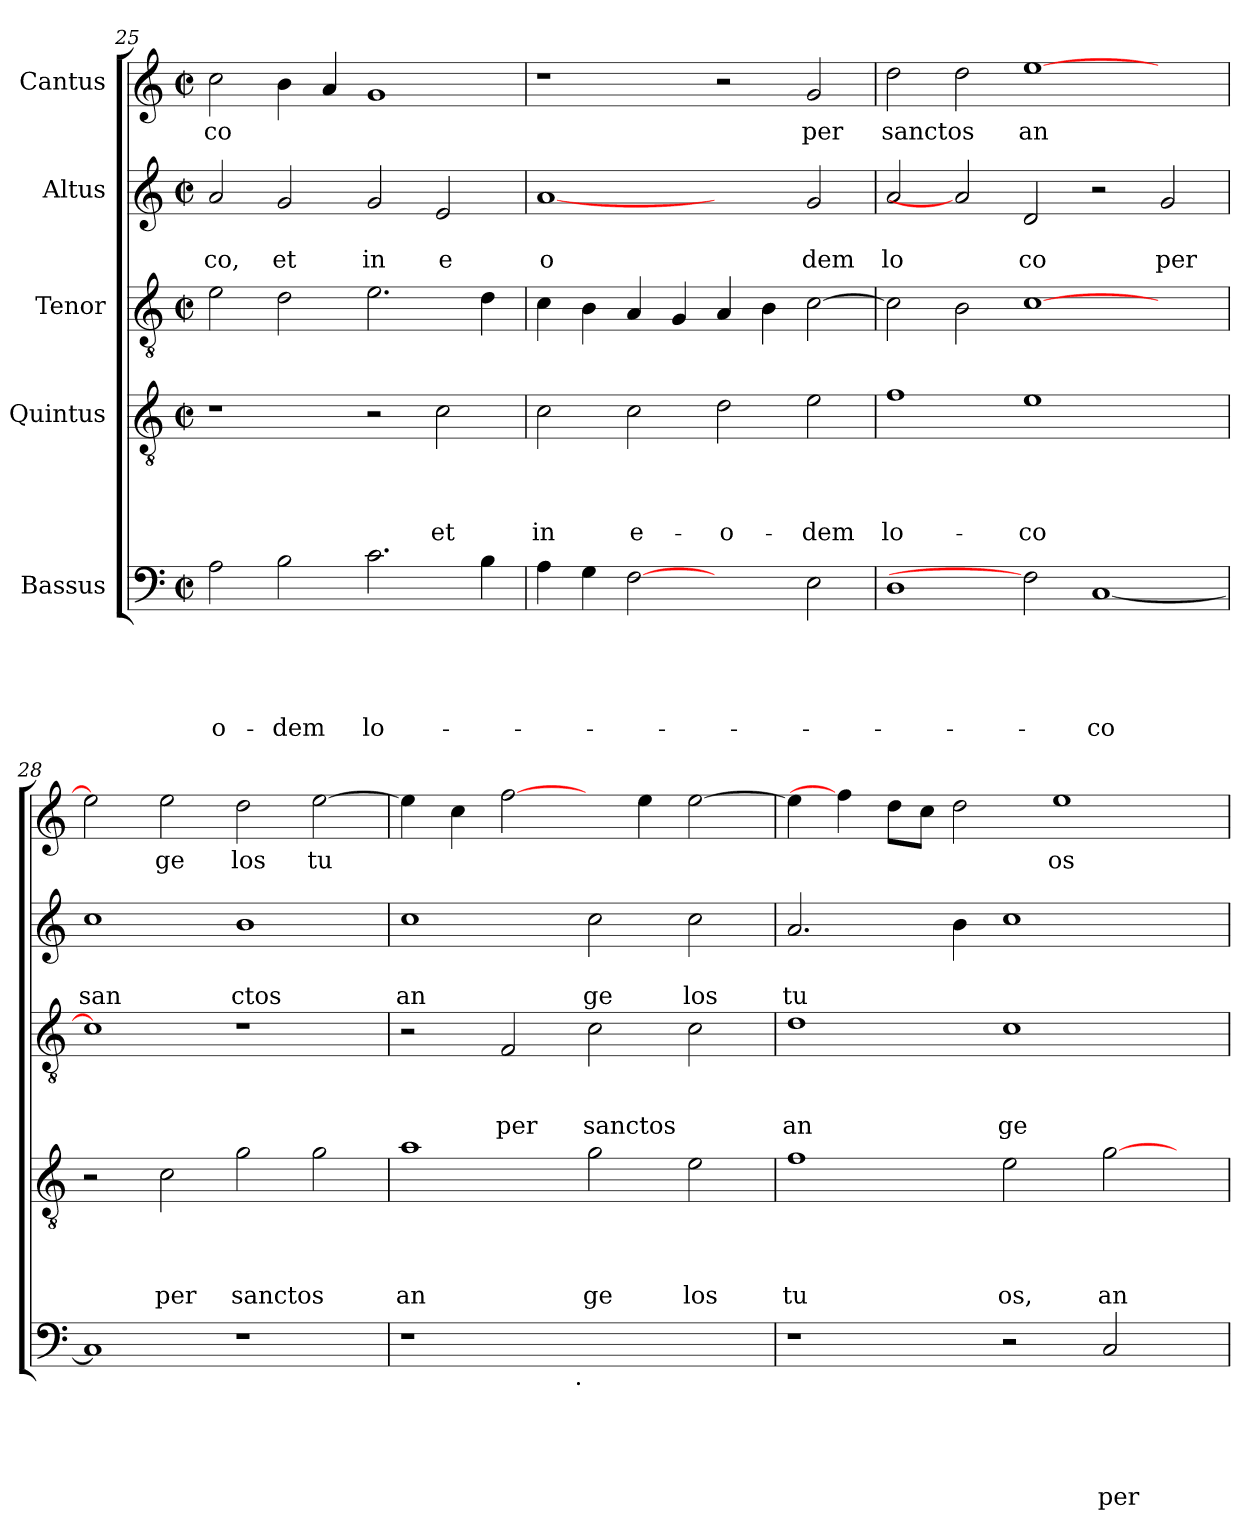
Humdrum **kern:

**kern	**text	**text	**text	**text	**text	**kern	**text	**text	**text	**text	**kern	**text	**text	**text	**kern	**text	**text	**kern	**text
*part5	*part5	*part5	*part5	*part5	*part5	*part4	*part4	*part4	*part4	*part4	*part3	*part3	*part3	*part3	*part2	*part2	*part2	*part1	*part1
*staff5	*staff5	*staff5	*staff5	*staff5	*staff5	*staff4	*staff4	*staff4	*staff4	*staff4	*staff3	*staff3	*staff3	*staff3	*staff2	*staff2	*staff2	*staff1	*staff1
*I"Bassus	*	*	*	*	*	*I"Quintus	*	*	*	*	*I"Tenor	*	*	*	*I"Altus	*	*	*I"Cantus	*
*clefF4	*	*	*	*	*	*clefGv2	*	*	*	*	*clefGv2	*	*	*	*clefG2	*	*	*clefG2	*
*k[]	*	*	*	*	*	*k[]	*	*	*	*	*k[]	*	*	*	*k[]	*	*	*k[]	*
*C:	*	*	*	*	*	*C:	*	*	*	*	*C:	*	*	*	*C:	*	*	*C:	*
*M2/2	*	*	*	*	*	*M2/2	*	*	*	*	*M2/2	*	*	*	*M2/2	*	*	*M2/2	*
*met(c|)	*	*	*	*	*	*met(c|)	*	*	*	*	*met(c|)	*	*	*	*met(c|)	*	*	*met(c|)	*
=25	=25	=25	=25	=25	=25	=25	=25	=25	=25	=25	=25	=25	=25	=25	=25	=25	=25	=25	=25
!	!	!	!	!	!LO:LY:b	!	!	!	!	!	!	!	!	!	!	!	!LO:LY:b	!	!LO:LY:b
2A\	.	.	.	.	-o-	1r	.	.	.	.	2e\	.	.	.	2a/	.	co,	2cc\	co
!	!	!	!	!	!LO:LY:b	!	!	!	!	!	!	!	!	!	!	!	!LO:LY:b	!	!
2B\	.	.	.	.	-dem	.	.	.	.	.	2d\	.	.	.	2g/	.	et	4b\	.
.	.	.	.	.	.	.	.	.	.	.	.	.	.	.	.	.	.	4a/	.
!	!	!	!	!	!LO:LY:b	!	!	!	!	!	!	!	!	!	!	!	!LO:LY:b	!	!
2.c\	.	.	.	.	lo-	2r	.	.	.	.	2.e\	.	.	.	2g/	.	in	1g	.
!	!	!	!	!	!	!	!	!	!	!LO:LY:b	!	!	!	!	!	!	!LO:LY:b	!	!
.	.	.	.	.	.	2c\	.	.	.	et	.	.	.	.	2e/	.	e	.	.
4B\	.	.	.	.	.	.	.	.	.	.	4d\	.	.	.	.	.	.	.	.
=26	=26	=26	=26	=26	=26	=26	=26	=26	=26	=26	=26	=26	=26	=26	=26	=26	=26	=26	=26
!	!	!	!	!	!	!	!	!	!	!LO:LY:b	!	!	!	!	!	!	!LO:LY:b	!	!
4A\	.	.	.	.	.	2c\	.	.	.	in	4c\	.	.	.	[1a	.	o	1r	.
4G\	.	.	.	.	.	.	.	.	.	.	4B\	.	.	.	.	.	.	.	.
!	!	!	!	!	!	!	!	!	!	!LO:LY:b	!	!	!	!	!	!	!	!	!
[2F	.	.	.	.	.	2c\	.	.	.	e-	4A/	.	.	.	.	.	.	.	.
.	.	.	.	.	.	.	.	.	.	.	4G/	.	.	.	.	.	.	.	.
!	!	!	!	!	!	!	!	!	!	!LO:LY:b	!	!	!	!	!	!	!	!	!
2ryy	.	.	.	.	.	2d\	.	.	.	-o-	4A/	.	.	.	2ryy	.	.	2r	.
.	.	.	.	.	.	.	.	.	.	.	4B\	.	.	.	.	.	.	.	.
!	!	!	!	!	!	!	!	!	!	!LO:LY:b	!	!	!	!	!	!	!LO:LY:b	!	!LO:LY:b
2E\	.	.	.	.	.	2e\	.	.	.	-dem	[>2c\	.	.	.	2g/	.	dem	2g/	per
=27	=27	=27	=27	=27	=27	=27	=27	=27	=27	=27	=27	=27	=27	=27	=27	=27	=27	=27	=27
!	!	!	!	!	!	!	!	!	!	!LO:LY:b	!	!	!	!	!	!	!LO:LY:b	!	!LO:LY:b
1D	.	.	.	.	.	1f	.	.	.	lo-	2c\]	.	.	.	2a/	.	lo	2dd\	sanctos
.	.	.	.	.	.	.	.	.	.	.	2B\	.	.	.	2a]	.	.	2dd\	.
!	!	!	!	!	!	!	!	!	!	!LO:LY:b	!	!	!	!	!	!	!LO:LY:b	!	!LO:LY:b
2F]	.	.	.	.	.	1e	.	.	.	-co	[>1c	.	.	.	2d/	.	co	[>1ee	an
!	!	!	!	!	!LO:LY:b	!	!	!	!	!	!	!	!	!	!	!	!	!	!
[<1C	.	.	.	.	-co	.	.	.	.	.	.	.	.	.	2r	.	.	.	.
!	!	!	!	!	!	!	!	!	!	!	!	!	!	!	!	!	!LO:LY:b	!	!
.	.	.	.	.	.	2ryy	.	.	.	.	2ryy	.	.	.	2g/	.	per	2ryy	.
=28	=28	=28	=28	=28	=28	=28	=28	=28	=28	=28	=28	=28	=28	=28	=28	=28	=28	=28	=28
!	!	!	!	!	!	!	!	!	!	!	!	!	!	!	!	!	!LO:LY:b	!	!
1C]	.	.	.	.	.	2r	.	.	.	.	1c]	.	.	.	1cc	.	san	2ee\]	.
!	!	!	!	!	!	!	!	!	!	!LO:LY:b	!	!	!	!	!	!	!	!	!LO:LY:b
.	.	.	.	.	.	2c\	.	.	.	per	.	.	.	.	.	.	.	2ee\	ge
!	!	!	!	!	!	!	!	!	!	!LO:LY:b	!	!	!	!	!	!	!LO:LY:b	!	!LO:LY:b
1r	.	.	.	.	.	2g\	.	.	.	sanctos	1r	.	.	.	1b	.	ctos	2dd\	los
!	!	!	!	!	!	!	!	!	!	!	!	!	!	!	!	!	!	!	!LO:LY:b
.	.	.	.	.	.	2g\	.	.	.	.	.	.	.	.	.	.	.	[<2ee\	tu
!!LO:LB:g=z
=29	=29	=29	=29	=29	=29	=29	=29	=29	=29	=29	=29	=29	=29	=29	=29	=29	=29	=29	=29
!	!	!	!	!	!	!	!	!	!	!LO:LY:b	!	!	!	!	!	!	!LO:LY:b	!	!
*^	*	*	*	*	*	*	*	*	*	*	*	*	*	*	*	*	*	*	*
1r	2ryy	.	.	.	.	.	1a	.	.	.	an	2r	.	.	.	1cc	.	an	4ee\]	.
.	.	.	.	.	.	.	.	.	.	.	.	.	.	.	.	.	.	.	4cc\	.
!	!	!	!	!	!	!	!	!	!	!	!	!	!	!	!LO:LY:b	!	!	!	!	!
.	4...ryy	.	.	.	.	.	.	.	.	.	.	2F/	.	.	per	.	.	.	[2ff\	.
!	!LO:TX:b:t=.	!	!	!	!	!	!	!	!	!	!	!	!	!	!	!	!	!	!	!
.	1ryy	.	.	.	.	.	.	.	.	.	.	.	.	.	.	.	.	.	.	.
!	!	!	!	!	!	!	!	!	!	!	!LO:LY:b	!	!	!	!LO:LY:b	!	!	!LO:LY:b	!	!
1ryy	.	.	.	.	.	.	2g\	.	.	.	ge	2c\	.	.	sanctos	2cc\	.	ge	4ryy	.
.	.	.	.	.	.	.	.	.	.	.	.	.	.	.	.	.	.	.	4ee\	.
!	!	!	!	!	!	!	!	!	!	!	!LO:LY:b	!	!	!	!	!	!	!LO:LY:b	!	!
.	.	.	.	.	.	.	2e\	.	.	.	los	2c\	.	.	.	2cc\	.	los	[>2ee\	.
.	32ryy	.	.	.	.	.	.	.	.	.	.	.	.	.	.	.	.	.	.	.
=30	=30	=30	=30	=30	=30	=30	=30	=30	=30	=30	=30	=30	=30	=30	=30	=30	=30	=30	=30	=30
!	!	!	!	!	!	!	!	!	!	!	!LO:LY:b	!	!	!	!LO:LY:b	!	!	!LO:LY:b	!	!
*v	*v	*	*	*	*	*	*	*	*	*	*	*	*	*	*	*	*	*	*	*
1r	.	.	.	.	.	1f	.	.	.	tu	1d	.	.	an	2.a/	.	tu	4ee\]	.
.	.	.	.	.	.	.	.	.	.	.	.	.	.	.	.	.	.	4ff\]	.
.	.	.	.	.	.	.	.	.	.	.	.	.	.	.	.	.	.	8dd\L	.
.	.	.	.	.	.	.	.	.	.	.	.	.	.	.	.	.	.	8cc\J	.
.	.	.	.	.	.	.	.	.	.	.	.	.	.	.	4b\	.	.	2dd\	.
!	!	!	!	!	!	!	!	!	!	!LO:LY:b	!	!	!	!LO:LY:b	!	!	!	!	!
2r	.	.	.	.	.	2e\	.	.	.	os,	1c	.	.	ge	1cc	.	.	.	.
!	!	!	!	!	!	!	!	!	!	!	!	!	!	!	!	!	!	!	!LO:LY:b
.	.	.	.	.	.	.	.	.	.	.	.	.	.	.	.	.	.	1ee	os
!	!	!	!	!	!LO:LY:b	!	!	!	!	!LO:LY:b	!	!	!	!	!	!	!	!	!
2C/	.	.	.	.	per	[>2g\	.	.	.	an	.	.	.	.	.	.	.	.	.
4ryy	.	.	.	.	.	4ryy	.	.	.	.	4ryy	.	.	.	4ryy	.	.	.	.
=	=	=	=	=	=	=	=	=	=	=	=	=	=	=	=	=	=	=	=
*-	*-	*-	*-	*-	*-	*-	*-	*-	*-	*-	*-	*-	*-	*-	*-	*-	*-	*-	*-
